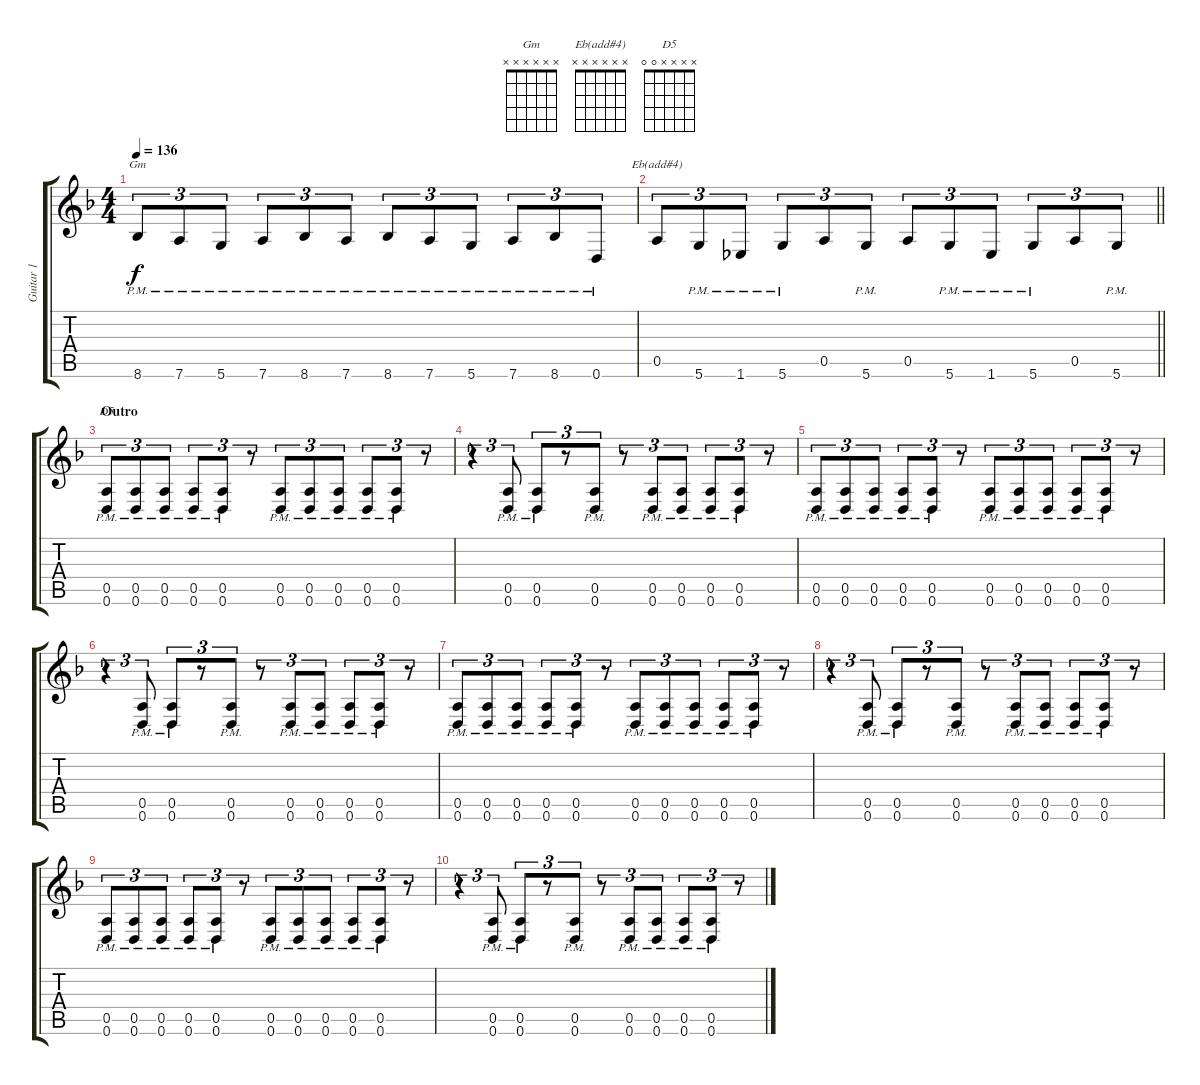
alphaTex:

\track ("Guitar 1" "Guitar 1") {instrument distortionguitar}
\staff {score tabs}
\tuning (E4 B3 G3 D3 A2 D2) {hide}
\chord ("Gm" x x x x x x)
\chord ("Eb(add#4)" x x x x x x)
\chord ("D5" x x x x 0 0)
\ts (4 4)
\tempo 136
\clef g2
\ks dminor
8.6{pm}.8{tu (3 2) ch "Gm" dy f} 7.6{pm}.8{tu (3 2)} 5.6{pm}.8{tu (3 2)} 7.6{pm}.8{tu (3 2)} 8.6{pm}.8{tu (3 2)} 7.6{pm}.8{tu (3 2)} 8.6{pm}.8{tu (3 2)} 7.6{pm}.8{tu (3 2)} 5.6{pm}.8{tu (3 2)} 7.6{pm}.8{tu (3 2)} 8.6{pm}.8{tu (3 2)} 0.6{pm}.8{tu (3 2)} |
\barLineRight lightlight
0.5.8{tu (3 2) ch "Eb(add#4)"} 5.6{pm}.8{tu (3 2)} 1.6{pm}.8{tu (3 2)} 5.6{pm}.8{tu (3 2)} 0.5.8{tu (3 2)} 5.6{pm}.8{tu (3 2)} 0.5.8{tu (3 2)} 5.6{pm}.8{tu (3 2)} 1.6{pm}.8{tu (3 2)} 5.6{pm}.8{tu (3 2)} 0.5.8{tu (3 2)} 5.6{pm}.8{tu (3 2)} |
\section ("" "Outro")
(0.5{pm} 0.6{pm}).8{tu (3 2) ch "D5"} (0.5{pm} 0.6{pm}).8{tu (3 2)} (0.5{pm} 0.6{pm}).8{tu (3 2)} (0.5{pm} 0.6{pm}).8{tu (3 2)} (0.5{pm} 0.6{pm}).8{tu (3 2)} r.8{tu (3 2)} (0.5{pm} 0.6{pm}).8{tu (3 2)} (0.5{pm} 0.6{pm}).8{tu (3 2)} (0.5{pm} 0.6{pm}).8{tu (3 2)} (0.5{pm} 0.6{pm}).8{tu (3 2)} (0.5{pm} 0.6{pm}).8{tu (3 2)} r.8{tu (3 2)} |
r.4{tu (3 2)} (0.5{pm} 0.6{pm}).8{tu (3 2)} (0.5{pm} 0.6{pm}).8{tu (3 2)} r.8{tu (3 2)} (0.5{pm} 0.6{pm}).8{tu (3 2)} r.8{tu (3 2)} (0.5{pm} 0.6{pm}).8{tu (3 2)} (0.5{pm} 0.6{pm}).8{tu (3 2)} (0.5{pm} 0.6{pm}).8{tu (3 2)} (0.5{pm} 0.6{pm}).8{tu (3 2)} r.8{tu (3 2)} |
(0.5{pm} 0.6{pm}).8{tu (3 2)} (0.5{pm} 0.6{pm}).8{tu (3 2)} (0.5{pm} 0.6{pm}).8{tu (3 2)} (0.5{pm} 0.6{pm}).8{tu (3 2)} (0.5{pm} 0.6{pm}).8{tu (3 2)} r.8{tu (3 2)} (0.5{pm} 0.6{pm}).8{tu (3 2)} (0.5{pm} 0.6{pm}).8{tu (3 2)} (0.5{pm} 0.6{pm}).8{tu (3 2)} (0.5{pm} 0.6{pm}).8{tu (3 2)} (0.5{pm} 0.6{pm}).8{tu (3 2)} r.8{tu (3 2)} |
r.4{tu (3 2)} (0.5{pm} 0.6{pm}).8{tu (3 2)} (0.5{pm} 0.6{pm}).8{tu (3 2)} r.8{tu (3 2)} (0.5{pm} 0.6{pm}).8{tu (3 2)} r.8{tu (3 2)} (0.5{pm} 0.6{pm}).8{tu (3 2)} (0.5{pm} 0.6{pm}).8{tu (3 2)} (0.5{pm} 0.6{pm}).8{tu (3 2)} (0.5{pm} 0.6{pm}).8{tu (3 2)} r.8{tu (3 2)} |
(0.5{pm} 0.6{pm}).8{tu (3 2)} (0.5{pm} 0.6{pm}).8{tu (3 2)} (0.5{pm} 0.6{pm}).8{tu (3 2)} (0.5{pm} 0.6{pm}).8{tu (3 2)} (0.5{pm} 0.6{pm}).8{tu (3 2)} r.8{tu (3 2)} (0.5{pm} 0.6{pm}).8{tu (3 2)} (0.5{pm} 0.6{pm}).8{tu (3 2)} (0.5{pm} 0.6{pm}).8{tu (3 2)} (0.5{pm} 0.6{pm}).8{tu (3 2)} (0.5{pm} 0.6{pm}).8{tu (3 2)} r.8{tu (3 2)} |
r.4{tu (3 2)} (0.5{pm} 0.6{pm}).8{tu (3 2)} (0.5{pm} 0.6{pm}).8{tu (3 2)} r.8{tu (3 2)} (0.5{pm} 0.6{pm}).8{tu (3 2)} r.8{tu (3 2)} (0.5{pm} 0.6{pm}).8{tu (3 2)} (0.5{pm} 0.6{pm}).8{tu (3 2)} (0.5{pm} 0.6{pm}).8{tu (3 2)} (0.5{pm} 0.6{pm}).8{tu (3 2)} r.8{tu (3 2)} |
(0.5{pm} 0.6{pm}).8{tu (3 2)} (0.5{pm} 0.6{pm}).8{tu (3 2)} (0.5{pm} 0.6{pm}).8{tu (3 2)} (0.5{pm} 0.6{pm}).8{tu (3 2)} (0.5{pm} 0.6{pm}).8{tu (3 2)} r.8{tu (3 2)} (0.5{pm} 0.6{pm}).8{tu (3 2)} (0.5{pm} 0.6{pm}).8{tu (3 2)} (0.5{pm} 0.6{pm}).8{tu (3 2)} (0.5{pm} 0.6{pm}).8{tu (3 2)} (0.5{pm} 0.6{pm}).8{tu (3 2)} r.8{tu (3 2)} |
r.4{tu (3 2)} (0.5{pm} 0.6{pm}).8{tu (3 2)} (0.5{pm} 0.6{pm}).8{tu (3 2)} r.8{tu (3 2)} (0.5{pm} 0.6{pm}).8{tu (3 2)} r.8{tu (3 2)} (0.5{pm} 0.6{pm}).8{tu (3 2)} (0.5{pm} 0.6{pm}).8{tu (3 2)} (0.5{pm} 0.6{pm}).8{tu (3 2)} (0.5{pm} 0.6{pm}).8{tu (3 2)} r.8{tu (3 2)}
